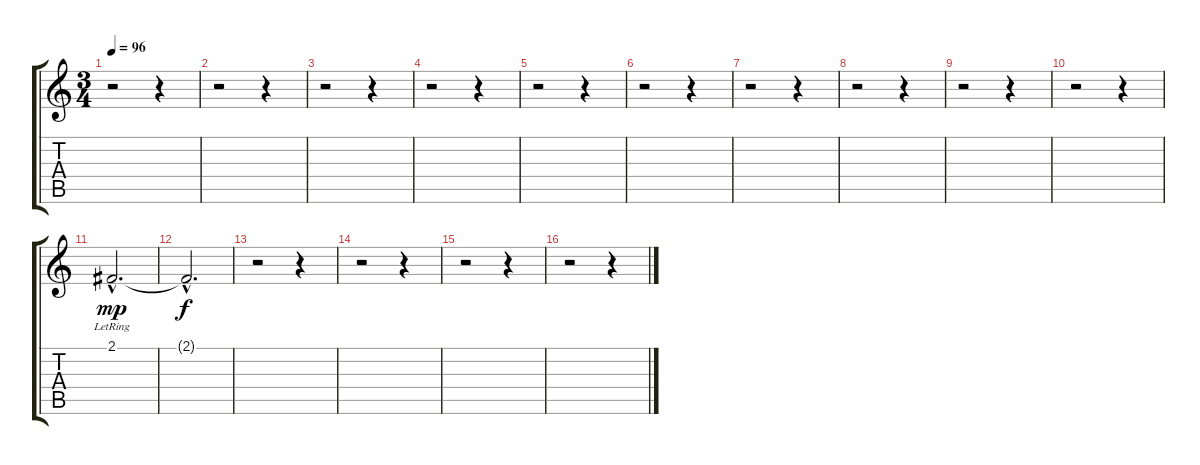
\track "" {instrument accordion}
\staff {score tabs}
\tuning (E4 B3 G3 D3 A2 E2) {hide}
\ts (3 4)
\tempo 96
\clef g2
\ks c
r.2{dy f} r.4 |
r.2 r.4 |
r.2 r.4 |
r.2 r.4 |
r.2 r.4 |
r.2 r.4 |
r.2 r.4 |
r.2 r.4 |
r.2 r.4 |
r.2 r.4 |
2.1{hac lr}.2{d dy mp} |
2.1{hac t}.2{d dy f} |
r.2 r.4 |
r.2 r.4 |
r.2 r.4 |
r.2 r.4
